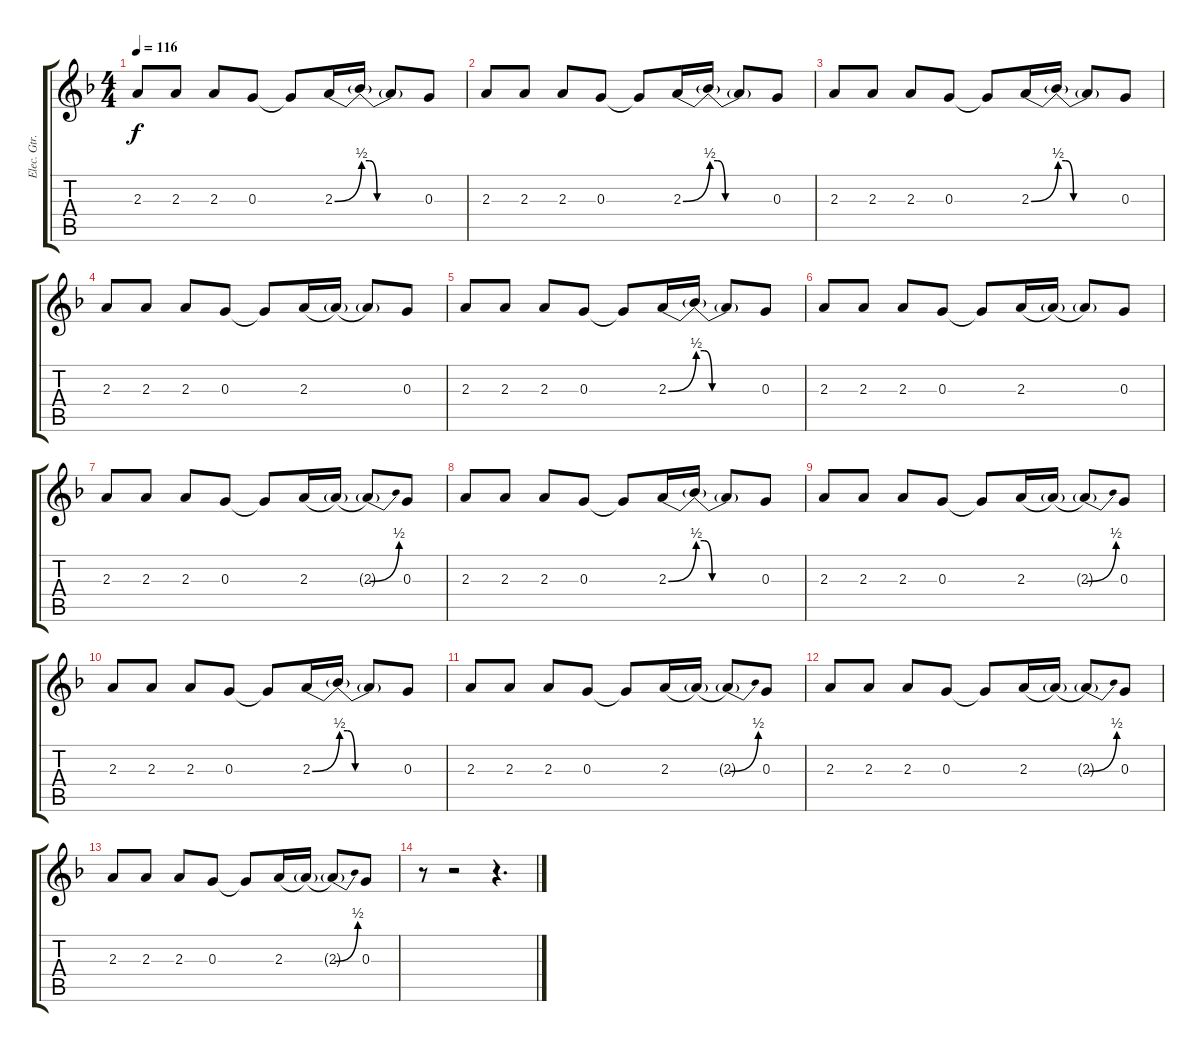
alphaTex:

\track ("Elec. Gtr." "Elec. Gtr.") {instrument distortionguitar}
\staff {score tabs}
\tuning (E4 B3 G3 D3 A2 E2) {hide}
\ts (4 4)
\tempo 116
\clef g2
\ks dminor
2.3.8{dy f} 2.3.8 2.3.8 0.3.8 0.3{t}.8 2.3{be (bend 0 0 60 2)}.16 2.3{be (custom 0 2 15 2 30 0 60 0) t}.16 2.3{be (hold 0 0 60 0) t}.8 0.3.8 |
2.3.8 2.3.8 2.3.8 0.3.8 0.3{t}.8 2.3{be (bend 0 0 60 2)}.16 2.3{be (custom 0 2 15 2 30 0 60 0) t}.16 2.3{be (hold 0 0 60 0) t}.8 0.3.8 |
2.3.8 2.3.8 2.3.8 0.3.8 0.3{t}.8 2.3{be (bend 0 0 60 2)}.16 2.3{be (custom 0 2 15 2 30 0 60 0) t}.16 2.3{be (hold 0 0 60 0) t}.8 0.3.8 |
2.3.8 2.3.8 2.3.8 0.3.8 0.3{t}.8 2.3{be (hold 0 0 60 0)}.16 2.3{be (hold 0 0 60 0) t}.16 2.3{be (hold 0 0 60 0) t}.8 0.3.8 |
2.3.8 2.3.8 2.3.8 0.3.8 0.3{t}.8 2.3{be (bend 0 0 60 2)}.16 2.3{be (custom 0 2 15 2 30 0 60 0) t}.16 2.3{be (hold 0 0 60 0) t}.8 0.3.8 |
2.3.8{volume 10} 2.3.8 2.3.8 0.3.8 0.3{t}.8 2.3{be (hold 0 0 60 0)}.16 2.3{be (hold 0 0 60 0) t}.16 2.3{be (hold 0 0 60 0) t}.8 0.3.8 |
2.3.8 2.3.8 2.3.8 0.3.8 0.3{t}.8 2.3{be (hold 0 0 60 0)}.16 2.3{be (hold 0 0 60 0) t}.16 2.3{be (bend 0 0 60 2) t}.8 0.3.8 |
2.3.8 2.3.8 2.3.8 0.3.8 0.3{t}.8 2.3{be (bend 0 0 60 2)}.16 2.3{be (custom 0 2 15 2 30 0 60 0) t}.16 2.3{be (hold 0 0 60 0) t}.8 0.3.8 |
2.3.8 2.3.8 2.3.8 0.3.8 0.3{t}.8 2.3{be (hold 0 0 60 0)}.16 2.3{be (hold 0 0 60 0) t}.16 2.3{be (bend 0 0 60 2) t}.8 0.3.8{volume 5} |
2.3.8{volume 5} 2.3.8 2.3.8 0.3.8 0.3{t}.8 2.3{be (bend 0 0 60 2)}.16 2.3{be (custom 0 2 15 2 30 0 60 0) t}.16 2.3{be (hold 0 0 60 0) t}.8 0.3.8 |
2.3.8 2.3.8 2.3.8 0.3.8 0.3{t}.8 2.3{be (hold 0 0 60 0)}.16 2.3{be (hold 0 0 60 0) t}.16 2.3{be (bend 0 0 60 2) t}.8 0.3.8 |
2.3.8 2.3.8 2.3.8 0.3.8 0.3{t}.8 2.3{be (hold 0 0 60 0)}.16 2.3{be (hold 0 0 60 0) t}.16 2.3{be (bend 0 0 60 2) t}.8 0.3.8 |
2.3.8 2.3.8 2.3.8 0.3.8 0.3{t}.8 2.3{be (hold 0 0 60 0)}.16 2.3{be (hold 0 0 60 0) t}.16 2.3{be (bend 0 0 60 2) t}.8 0.3.8 |
r.8{volume 0} r.2 r.4{d}
